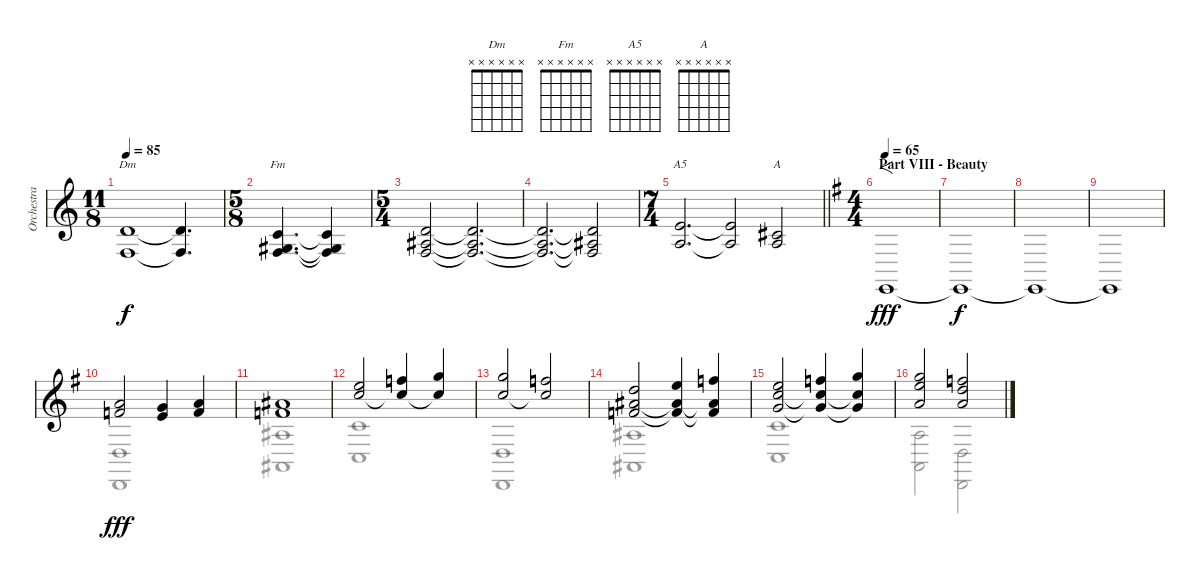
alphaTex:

\track ("Orchestra" "Orchestra") {instrument brasssection}
\staff {score}
\tuning (D4 A3 F3 C3 G2 D2) {hide}
\chord ("Dm" x x x x x x)
\chord ("Fm" x x x x x x)
\chord ("A5" x x x x x x)
\chord ("A" x x x x x x)
\voice
\ts (11 8)
\tempo 85
\clef g2
\ks aminor
(5.2 5.4).1{ch "Dm" dy f volume 13} (5.2{t} 5.4{t}).4{d} |
\ts (5 8)
(3.2 3.3 5.4).4{d ch "Fm"} (3.2{t} 3.3{t} 5.4{t}).4 |
\ts (5 4)
(5.2 5.3 5.4).2 (5.2{t} 5.3{t} 5.4{t}).2{d} |
(5.2{t} 5.3{t} 5.4{t}).2{d volume 7} (5.2{t} 5.3{t} 5.4{t}).2 |
\ts (7 4)
\barLineRight lightlight
(7.2 4.3).2{d ch "A5"} (7.2{t} 4.3{t}).2 (4.2 4.3).2{ch "A"} |
\ts (4 4)
\section ("" "Part VIII - Beauty")
\tempo 65
\ks eminor
2.6.1{f dy fff volume 10} |
2.6{t}.1{dy f} |
2.6{t}.1 |
2.6{t}.1 |
(12.2 12.3).2{dy fff} (10.2 11.3).4 (12.2 12.3).4 |
(13.2 12.3).1 |
(14.1 15.2).2 (15.1 15.2{t}).4 (17.1 15.2{t}).4 |
(17.1 15.2).2 (15.1 15.2{t}).2 |
(12.1 13.2 12.3).2 (14.1 13.2{t} 12.3{t}).4 (15.1 13.2{t} 12.3{t}).4 |
(14.1 15.2 14.3).2 (15.1 15.2{t} 14.3{t}).4 (17.1 15.2{t} 14.3{t}).4 |
(17.1 19.2 16.3).2 (15.1 17.2 16.3).2
\voice
\clef g2
\ottava regular
\simile none
\ks aminor
|
|
|
|
\barLineRight lightlight
|
\ks eminor
|
|
|
|
(2.4 0.6).1 |
(10.4 8.6).1 |
(12.4 10.6).1 |
(2.4 0.6).1 |
(10.4 8.6).1 |
(12.4 10.6).1 |
(9.4 7.6).2 (2.4 0.6).2
